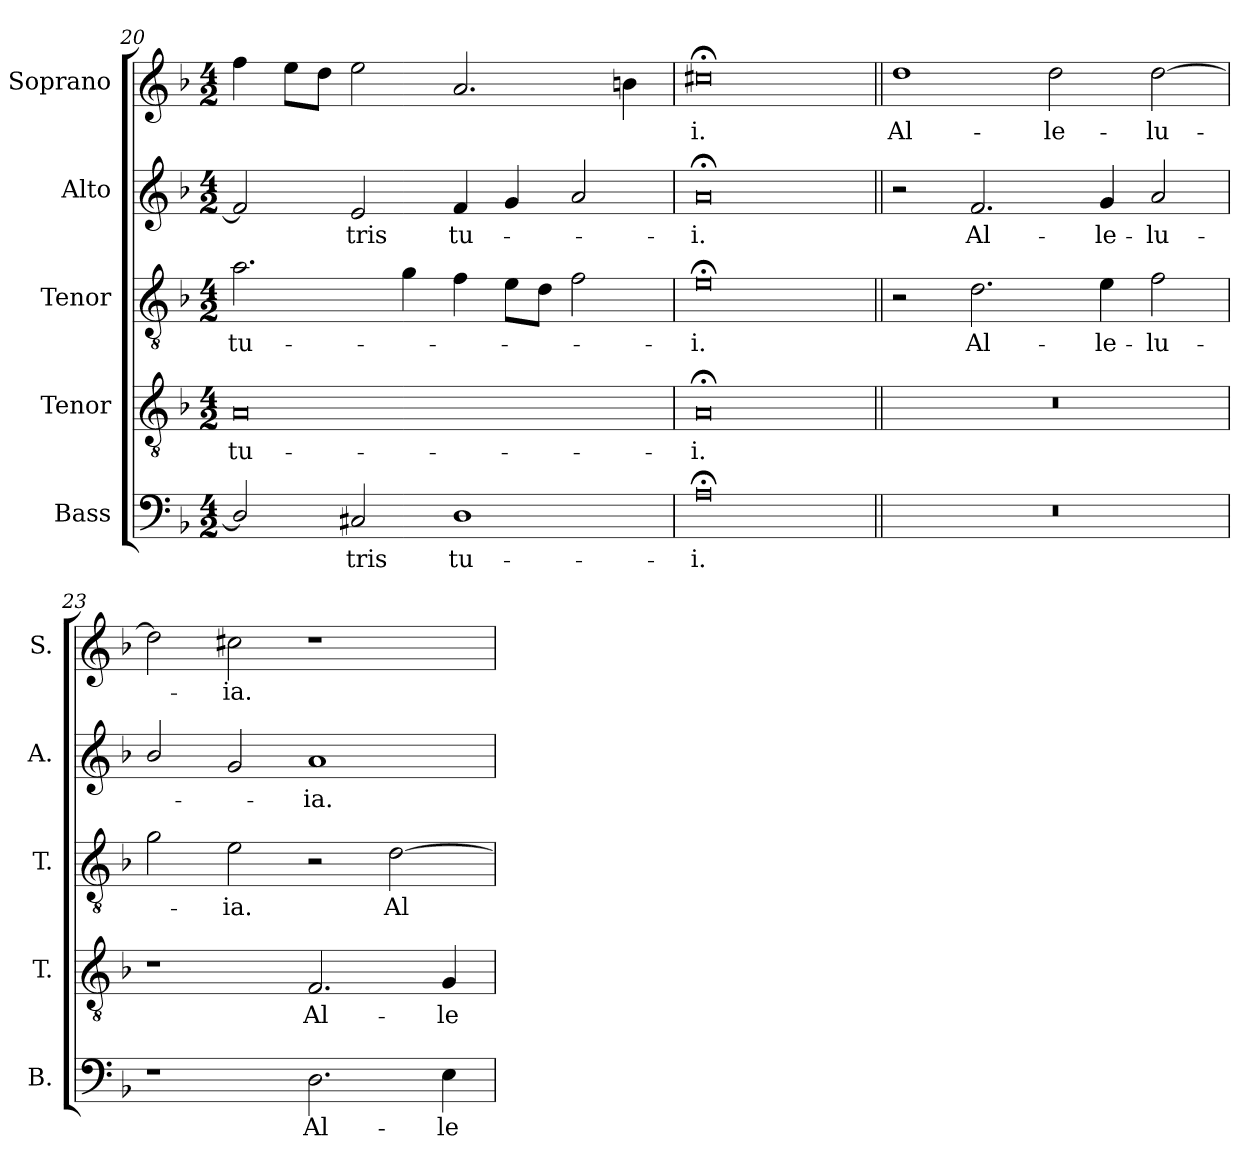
**kern	**text	**kern	**text	**kern	**text	**kern	**text	**kern	**text
*part5	*part5	*part4	*part4	*part3	*part3	*part2	*part2	*part1	*part1
*staff5	*staff5	*staff4	*staff4	*staff3	*staff3	*staff2	*staff2	*staff1	*staff1
*I"Bass	*	*I"Tenor	*	*I"Tenor	*	*I"Alto	*	*I"Soprano	*
*I'B.	*	*I'T.	*	*I'T.	*	*I'A.	*	*I'S.	*
*clefF4	*	*clefGv2	*	*clefGv2	*	*clefG2	*	*clefG2	*
*	*	*ITrd7c12	*	*ITrd7c12	*	*	*	*	*
*k[b-]	*	*k[b-]	*	*k[b-]	*	*k[b-]	*	*k[b-]	*
*F:	*	*F:	*	*F:	*	*F:	*	*F:	*
*M4/2	*	*M4/2	*	*M4/2	*	*M4/2	*	*M4/2	*
=20	=20	=20	=20	=20	=20	=20	=20	=20	=20
!	!	!	!LO:LY:b:color=#000000	!	!	!	!	!	!
!	!	!	!	!	!LO:LY:b:color=#000000	!	!	!	!
2Di/]	.	0AAi	tu-	2.Ai\	tu-	2fi/]	.	4ffi\	.
.	.	.	.	.	.	.	.	8eei\L	.
.	.	.	.	.	.	.	.	8ddi\J	.
!	!LO:LY:b:color=#000000	!	!	!	!	!	!	!	!
!	!	!	!	!	!	!	!LO:LY:b:color=#000000	!	!
2C#Xi/	-tris	.	.	.	.	2ei/	-tris	2eei\	.
.	.	.	.	4Gi\	.	.	.	.	.
!	!LO:LY:b:color=#000000	!	!	!	!	!	!	!	!
!	!	!	!	!	!	!	!LO:LY:b:color=#000000	!	!
1Di	tu-	.	.	4Fi\	.	4fi/	tu-	2.ai/	.
.	.	.	.	8Ei\L	.	4gi/	.	.	.
.	.	.	.	8Di\J	.	.	.	.	.
.	.	.	.	2Fi\	.	2ai/	.	.	.
.	.	.	.	.	.	.	.	4bni\	.
=21	=21	=21	=21	=21	=21	=21	=21	=21	=21
!	!LO:LY:b:color=#000000	!	!	!	!	!	!	!	!
!	!	!	!LO:LY:b:color=#000000	!	!	!	!	!	!
!	!	!	!	!	!LO:LY:b:color=#000000	!	!	!	!
!	!	!	!	!	!	!	!LO:LY:b:color=#000000	!	!
!	!	!	!	!	!	!	!	!	!LO:LY:b:color=#000000
0A;i	-i.	0AA;i	-i.	0E;i	-i.	0a;i	-i.	0cc#X;i	-i.
!!LO:LB:g=z
=22||	=22||	=22||	=22||	=22||	=22||	=22||	=22||	=22||	=22||
!LO:N:vis=1	!	!LO:N:vis=1	!	!	!	!	!	!	!
!	!	!	!	!	!	!	!	!	!LO:LY:b:color=#000000
0r	.	0r	.	2r	.	2r	.	1ddi	Al-
!	!	!	!	!	!LO:LY:b:color=#000000	!	!	!	!
!	!	!	!	!	!	!	!LO:LY:b:color=#000000	!	!
.	.	.	.	2.Di\	Al-	2.fi/	Al-	.	.
!	!	!	!	!	!	!	!	!	!LO:LY:b:color=#000000
.	.	.	.	.	.	.	.	2ddi\	-le-
!	!	!	!	!	!LO:LY:b:color=#000000	!	!	!	!
!	!	!	!	!	!	!	!LO:LY:b:color=#000000	!	!
.	.	.	.	4Ei\	-le-	4gi/	-le-	.	.
!	!	!	!	!	!LO:LY:b:color=#000000	!	!	!	!
!	!	!	!	!	!	!	!LO:LY:b:color=#000000	!	!
!	!	!	!	!	!	!	!	!	!LO:LY:b:color=#000000
.	.	.	.	2Fi\	-lu-	2ai/	-lu-	[2ddi\	-lu-
=23	=23	=23	=23	=23	=23	=23	=23	=23	=23
1r	.	1r	.	2Gi\	.	2b-i/	.	2ddi\]	.
!	!	!	!	!	!LO:LY:b:color=#000000	!	!	!	!
!	!	!	!	!	!	!	!	!	!LO:LY:b:color=#000000
.	.	.	.	2Ei\	-ia.	2gi/	.	2cc#Xi\	-ia.
!	!LO:LY:b:color=#000000	!	!	!	!	!	!	!	!
!	!	!	!LO:LY:b:color=#000000	!	!	!	!	!	!
!	!	!	!	!	!	!	!LO:LY:b:color=#000000	!	!
2.Di\	Al-	2.FFi/	Al-	2r	.	1ai	-ia.	1r	.
!	!	!	!	!	!LO:LY:b:color=#000000	!	!	!	!
.	.	.	.	[2Di\	Al-	.	.	.	.
!	!LO:LY:b:color=#000000	!	!	!	!	!	!	!	!
!	!	!	!LO:LY:b:color=#000000	!	!	!	!	!	!
4Ei\	-le-	4GGi/	-le-	.	.	.	.	.	.
=	=	=	=	=	=	=	=	=	=
*-	*-	*-	*-	*-	*-	*-	*-	*-	*-
